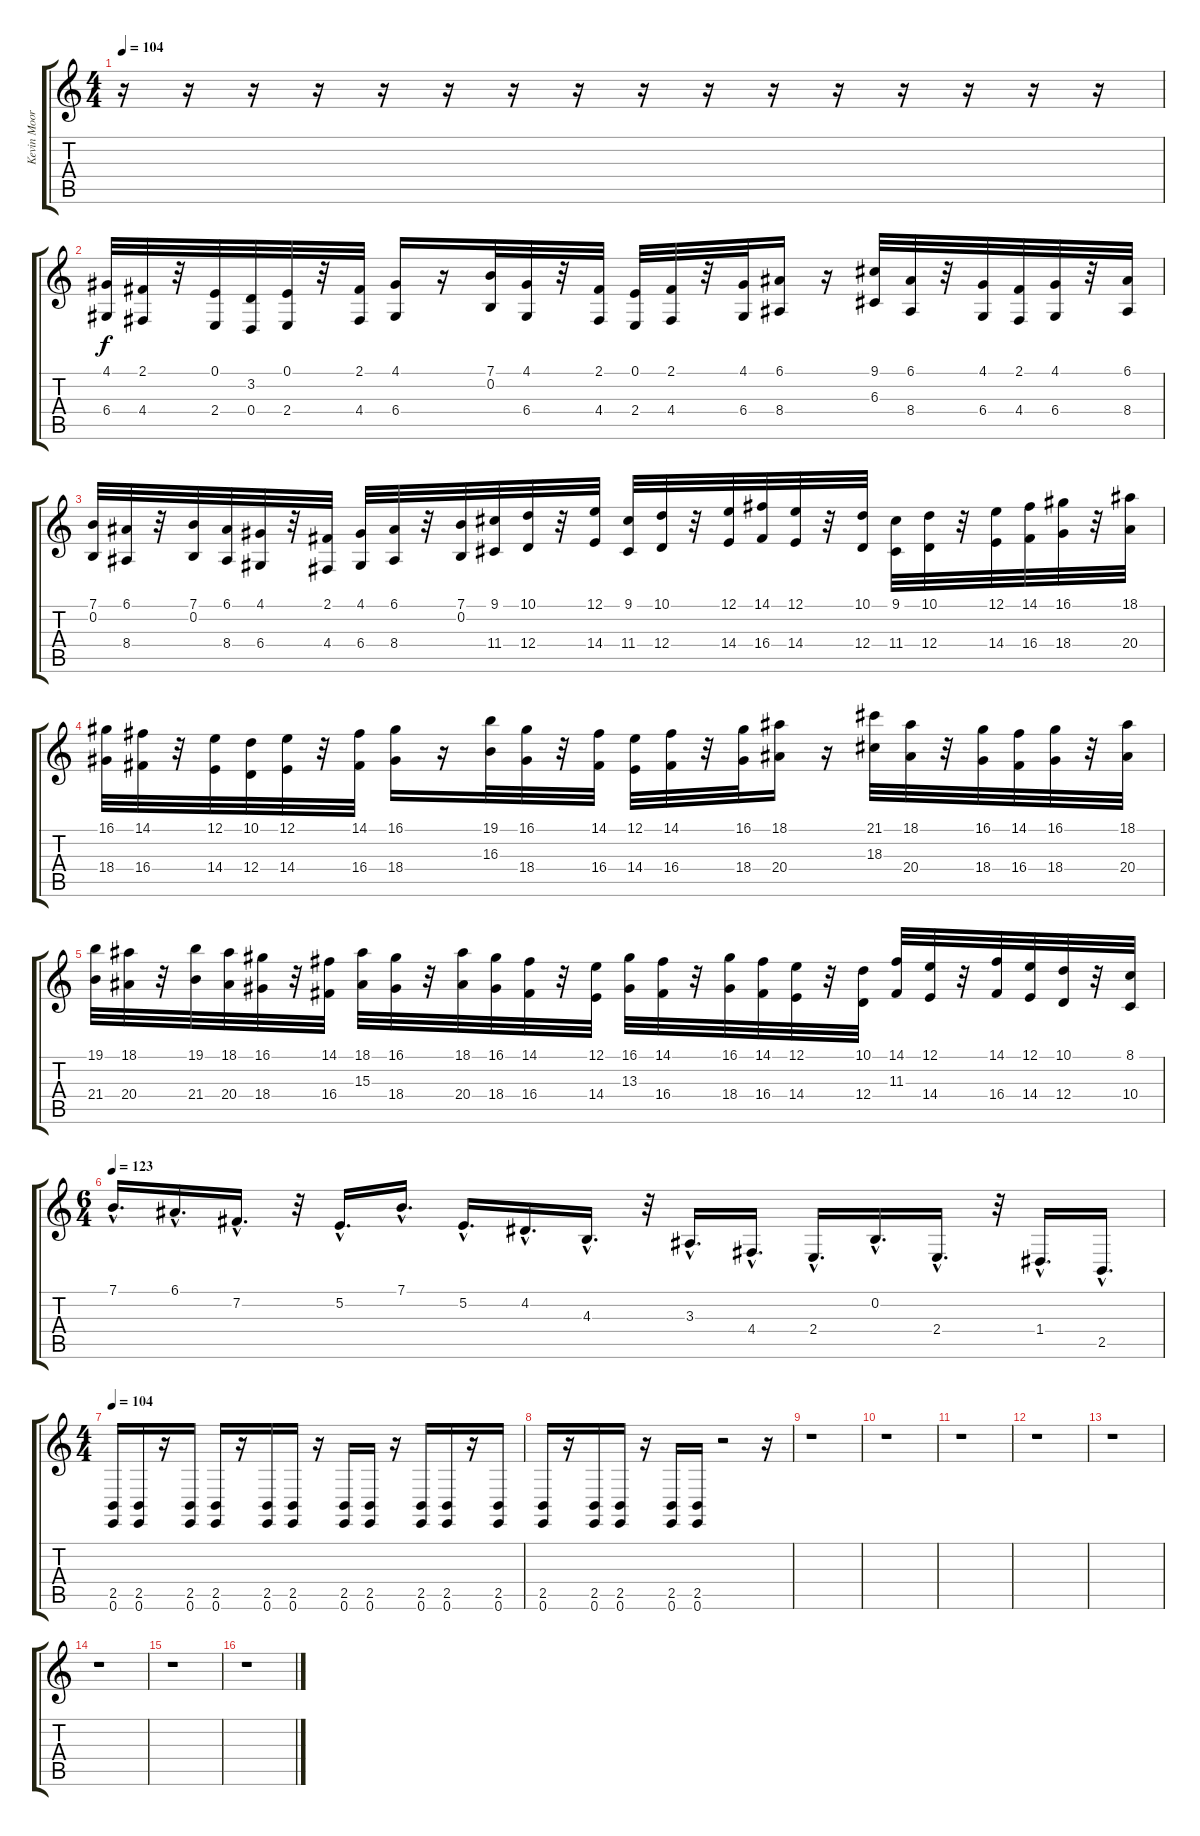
\track ("Kevin Moore (organ)" "Kevin Moor") {instrument harmonica}
\staff {score tabs}
\tuning (E4 B3 G3 D3 A2 E2) {hide}
\ts (4 4)
\tempo 104
\clef g2
\ks c
r.16{dy f} r.16 r.16 r.16 r.16 r.16 r.16 r.16 r.16 r.16 r.16 r.16 r.16 r.16 r.16 r.16 |
(4.1 6.4).32 (2.1 4.4).32 r.32 (0.1 2.4).32 (3.2 0.4).32 (0.1 2.4).32 r.32 (2.1 4.4).32 (4.1 6.4).16 r.16 (7.1 0.2).32 (4.1 6.4).32 r.32 (2.1 4.4).32 (0.1 2.4).32 (2.1 4.4).32 r.32 (4.1 6.4).32 (6.1 8.4).16 r.16 (9.1 6.3).32 (6.1 8.4).32 r.32 (4.1 6.4).32 (2.1 4.4).32 (4.1 6.4).32 r.32 (6.1 8.4).32 |
(7.1 0.2).32 (6.1 8.4).32 r.32 (7.1 0.2).32 (6.1 8.4).32 (4.1 6.4).32 r.32 (2.1 4.4).32 (4.1 6.4).32 (6.1 8.4).32 r.32 (7.1 0.2).32 (9.1 11.4).32 (10.1 12.4).32 r.32 (12.1 14.4).32 (9.1 11.4).32 (10.1 12.4).32 r.32 (12.1 14.4).32 (14.1 16.4).32 (12.1 14.4).32 r.32 (10.1 12.4).32 (9.1 11.4).32 (10.1 12.4).32 r.32 (12.1 14.4).32 (14.1 16.4).32 (16.1 18.4).32 r.32 (18.1 20.4).32 |
(16.1 18.4).32 (14.1 16.4).32 r.32 (12.1 14.4).32 (10.1 12.4).32 (12.1 14.4).32 r.32 (14.1 16.4).32 (16.1 18.4).16 r.16 (19.1 16.3).32 (16.1 18.4).32 r.32 (14.1 16.4).32 (12.1 14.4).32 (14.1 16.4).32 r.32 (16.1 18.4).32 (18.1 20.4).16 r.16 (21.1 18.3).32 (18.1 20.4).32 r.32 (16.1 18.4).32 (14.1 16.4).32 (16.1 18.4).32 r.32 (18.1 20.4).32 |
(19.1 21.4).32 (18.1 20.4).32 r.32 (19.1 21.4).32 (18.1 20.4).32 (16.1 18.4).32 r.32 (14.1 16.4).32 (18.1 15.3).32 (16.1 18.4).32 r.32 (18.1 20.4).32 (16.1 18.4).32 (14.1 16.4).32 r.32 (12.1 14.4).32 (16.1 13.3).32 (14.1 16.4).32 r.32 (16.1 18.4).32 (14.1 16.4).32 (12.1 14.4).32 r.32 (10.1 12.4).32 (14.1 11.3).32 (12.1 14.4).32 r.32 (14.1 16.4).32 (12.1 14.4).32 (10.1 12.4).32 r.32 (8.1 10.4).32 |
\ts (6 4)
\tempo 123
7.1{hac}.16{d} 6.1{hac}.16{d} 7.2{hac}.16{d} r.32 5.2{hac}.16{d} 7.1{hac}.16{d} 5.2{hac}.16{d} 4.2{hac}.16{d} 4.3{hac}.16{d} r.32 3.3{hac}.16{d} 4.4{hac}.16{d} 2.4{hac}.16{d} 0.2{hac}.16{d} 2.4{hac}.16{d} r.32 1.4{hac}.16{d} 2.5{hac}.16{d} |
\ts (4 4)
\tempo 104
(2.5 0.6).16 (2.5 0.6).16 r.16 (2.5 0.6).16 (2.5 0.6).16 r.16 (2.5 0.6).16 (2.5 0.6).16 r.16 (2.5 0.6).16 (2.5 0.6).16 r.16 (2.5 0.6).16 (2.5 0.6).16 r.16 (2.5 0.6).16 |
(2.5 0.6).16 r.16 (2.5 0.6).16 (2.5 0.6).16 r.16 (2.5 0.6).16 (2.5 0.6).16 r.2 r.16 |
r.1 |
r.1 |
r.1 |
r.1 |
r.1 |
r.1 |
r.1 |
r.1
